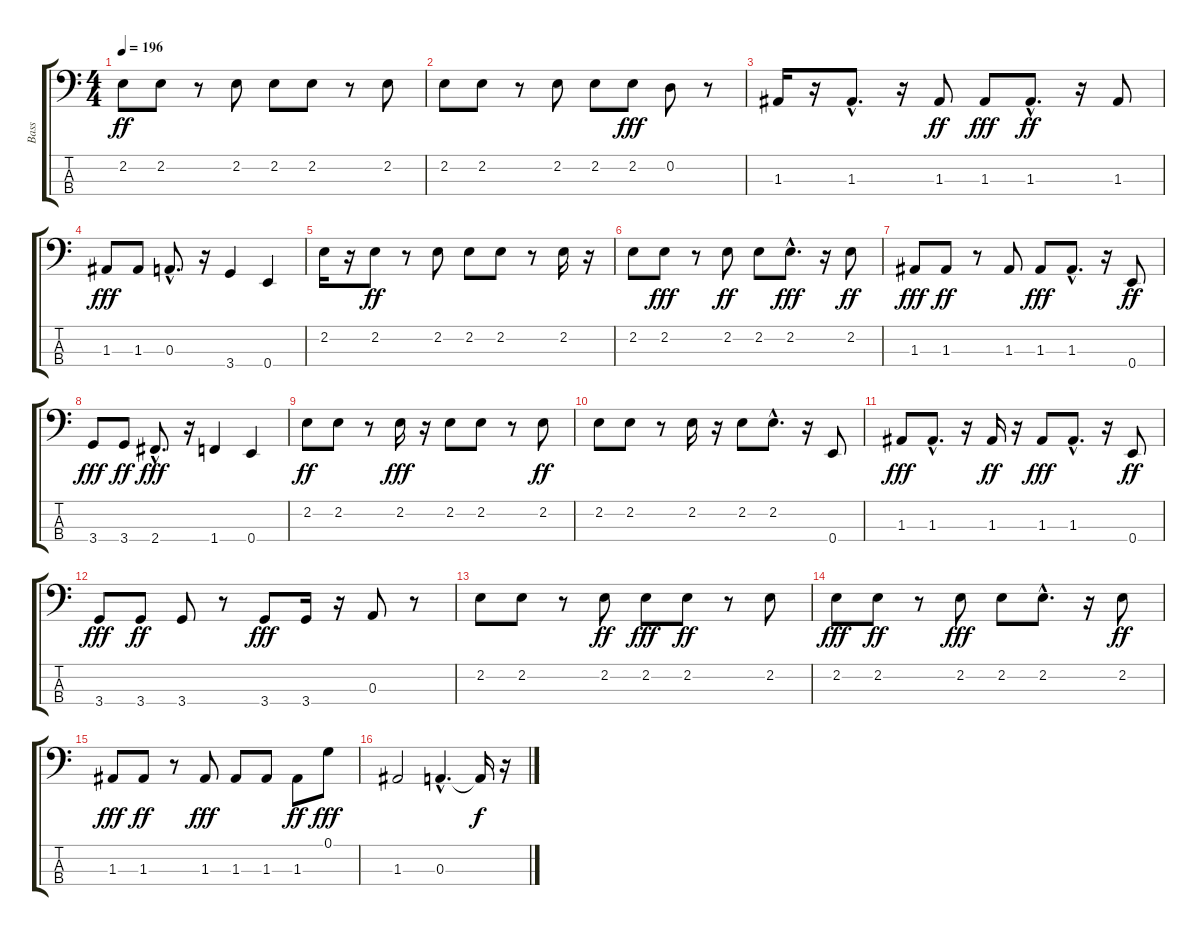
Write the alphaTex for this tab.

\track ("Bass" "Bass") {instrument electricbassfinger}
\staff {score tabs}
\tuning (G2 D2 A1 E1) {hide}
\ts (4 4)
\tempo 196
\clef f4
\ks c
2.2.8{dy ff} 2.2.8 r.8 2.2.8 2.2.8 2.2.8 r.8 2.2.8 |
2.2.8 2.2.8 r.8 2.2.8 2.2.8 2.2.8{dy fff} 0.2.8 r.8 |
1.3.16 r.16 1.3{hac}.8{d} r.16 1.3.8{dy ff} 1.3.8{dy fff} 1.3{hac}.8{d dy ff} r.16 1.3.8 |
1.3.8{dy fff} 1.3.8 0.3{hac}.8{d} r.16 3.4.4 0.4.4 |
2.2.16 r.16 2.2.8{dy ff} r.8 2.2.8 2.2.8 2.2.8 r.8 2.2.16 r.16 |
2.2.8 2.2.8{dy fff} r.8 2.2.8{dy ff} 2.2.8 2.2{hac}.8{d dy fff} r.16 2.2.8{dy ff} |
1.3.8{dy fff} 1.3.8{dy ff} r.8 1.3.8 1.3.8{dy fff} 1.3{hac}.8{d} r.16 0.4.8{dy ff} |
3.4.8{dy fff} 3.4.8{dy ff} 2.4{hac}.8{d dy fff} r.16 1.4.4 0.4.4 |
2.2.8{dy ff} 2.2.8 r.8 2.2.16{dy fff} r.16 2.2.8 2.2.8 r.8 2.2.8{dy ff} |
2.2.8 2.2.8 r.8 2.2.16 r.16 2.2.8 2.2{hac}.8{d} r.16 0.4.8 |
1.3.8{dy fff} 1.3{hac}.8{d} r.16 1.3.16{dy ff} r.16 1.3.8{dy fff} 1.3{hac}.8{d} r.16 0.4.8{dy ff} |
3.4.8{dy fff} 3.4.8{dy ff} 3.4.8 r.8 3.4.8{dy fff} 3.4.16 r.16 0.3.8 r.8 |
2.2.8 2.2.8 r.8 2.2.8{dy ff} 2.2.8{dy fff} 2.2.8{dy ff} r.8 2.2.8 |
2.2.8{dy fff} 2.2.8{dy ff} r.8 2.2.8{dy fff} 2.2.8 2.2{hac}.8{d} r.16 2.2.8{dy ff} |
1.3.8{dy fff} 1.3.8{dy ff} r.8 1.3.8{dy fff} 1.3.8 1.3.8 1.3.8{dy ff} 0.1.8{dy fff} |
1.3.2 0.3{hac}.4{d} 0.3{t}.16{dy f} r.16
